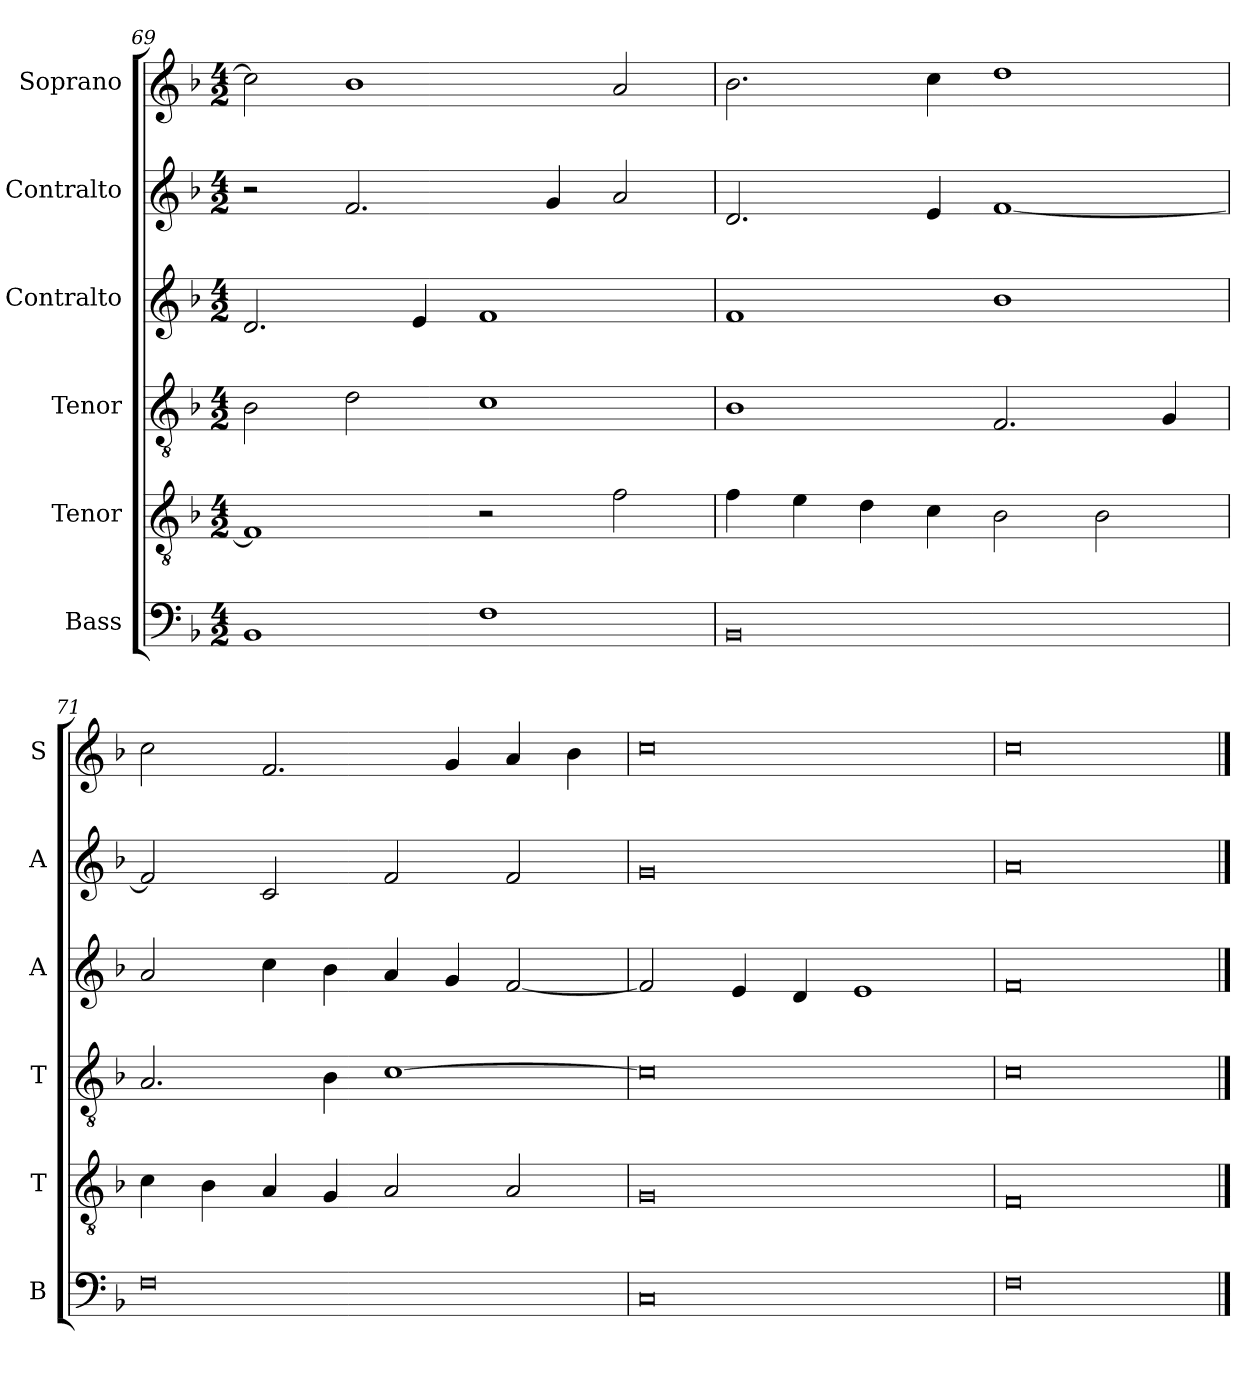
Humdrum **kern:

**kern	**kern	**kern	**kern	**kern	**kern
*part6	*part5	*part4	*part3	*part2	*part1
*staff6	*staff5	*staff4	*staff3	*staff2	*staff1
*I"Bass	*I"Tenor	*I"Tenor	*I"Contralto	*I"Contralto	*I"Soprano
*I'B	*I'T	*I'T	*I'A	*I'A	*I'S
*clefF4	*clefGv2	*clefGv2	*clefG2	*clefG2	*clefG2
*k[b-]	*k[b-]	*k[b-]	*k[b-]	*k[b-]	*k[b-]
*F:ion	*F:ion	*F:ion	*F:ion	*F:ion	*F:ion
*M4/2	*M4/2	*M4/2	*M4/2	*M4/2	*M4/2
=69	=69	=69	=69	=69	=69
1BB-	1F]	2B-	2.d	2r	2cc]
.	.	2d	.	2.f	1b-
.	.	.	4e	.	.
1F	2r	1c	1f	.	.
.	.	.	.	4g	.
.	2f	.	.	2a	2a
=70	=70	=70	=70	=70	=70
0BB-	4f	1B-	1f	2.d	2.b-
.	4e	.	.	.	.
.	4d	.	.	.	.
.	4c	.	.	4e	4cc
.	2B-	2.F	1b-	[1f	1dd
.	2B-	.	.	.	.
.	.	4G	.	.	.
=71	=71	=71	=71	=71	=71
0F	4c	2.A	2a	2f]	2cc
.	4B-	.	.	.	.
.	4A	.	4cc	2c	2.f
.	4G	4B-	4b-	.	.
.	2A	[1c	4a	2f	.
.	.	.	4g	.	4g
.	2A	.	[2f	2f	4a
.	.	.	.	.	4b-
=72	=72	=72	=72	=72	=72
0C	0G	0c]	2f]	0g	0cc
.	.	.	4e	.	.
.	.	.	4d	.	.
.	.	.	1e	.	.
=73	=73	=73	=73	=73	=73
0F	0F	0c	0f	0a	0cc
==	==	==	==	==	==
*-	*-	*-	*-	*-	*-
